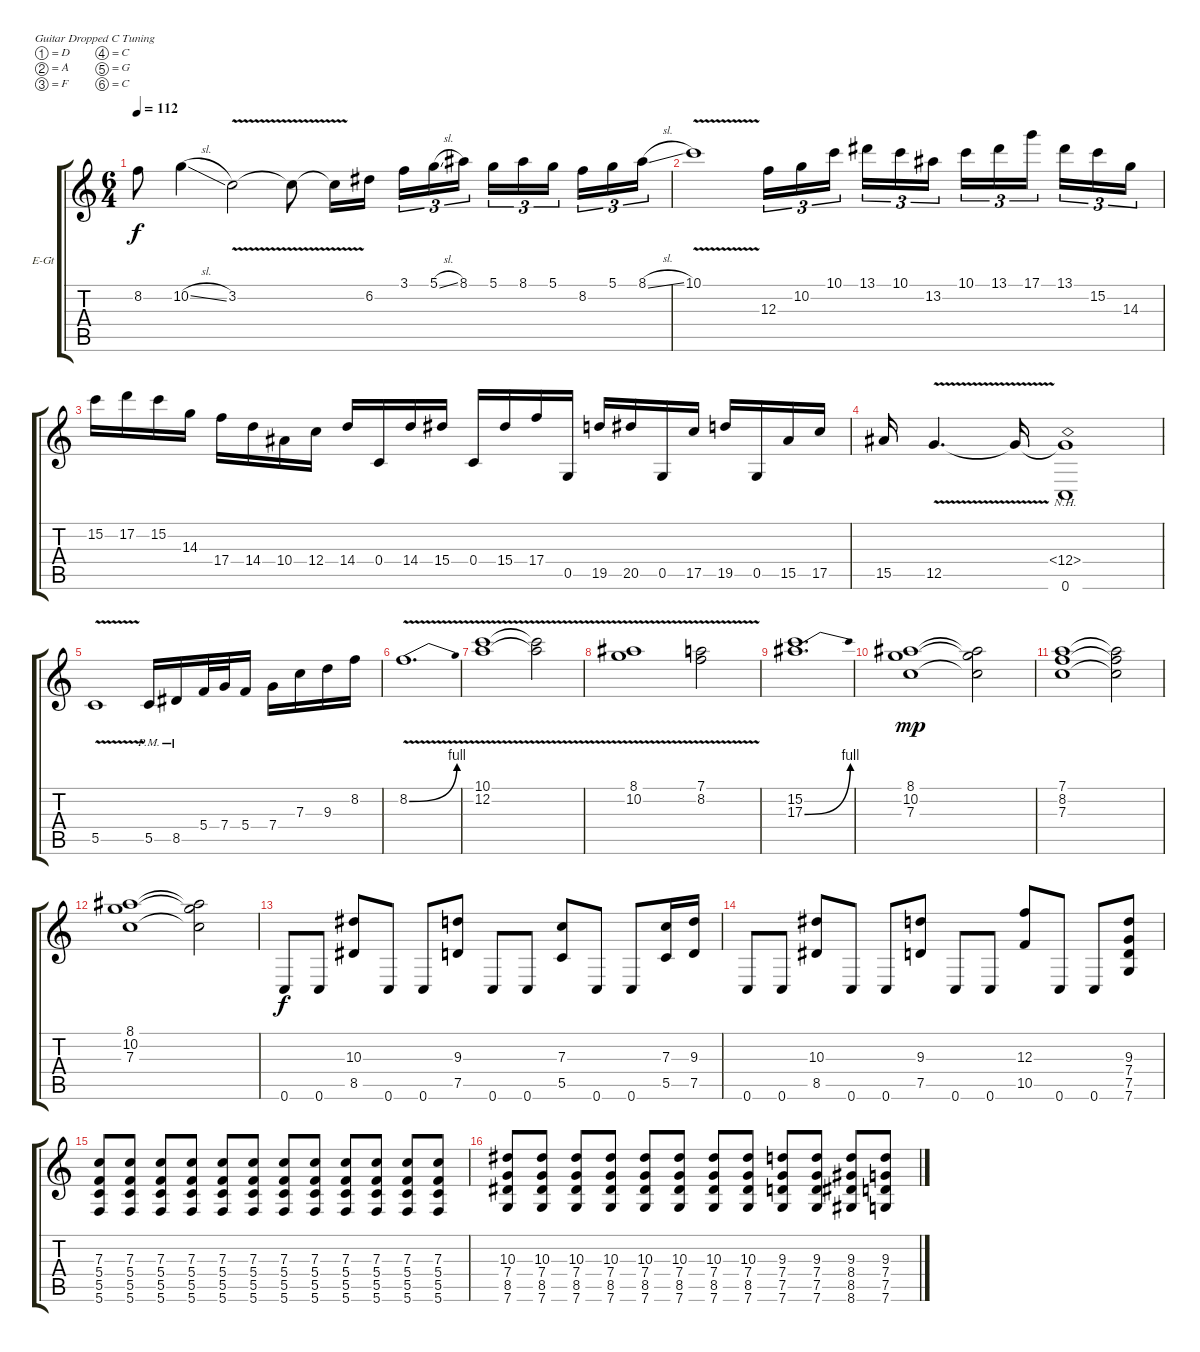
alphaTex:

\defaultSystemsLayout 4
\bracketExtendMode groupsimilarinstruments
\firstSystemTrackNameOrientation horizontal
\otherSystemsTrackNameOrientation horizontal
\track ("Adam - Lead" "E-Gt") {instrument distortionguitar}
\staff {score tabs}
\tuning (D4 A3 F3 C3 G2 C2)
\ts (6 4)
\tempo 112
\clef g2
\scale
0.333333
\ks c
8.2.8{dy f} 10.2{sl}.4 3.2{v}.2 3.2{t}.8 3.2{v t}.16 6.2.16 3.1.16{tu (3 2)} 5.1{sl}.16{tu (3 2)} 8.1.16{tu (3 2)} 5.1.16{tu (3 2)} 8.1.16{tu (3 2)} 5.1.16{tu (3 2)} 8.2.16{tu (3 2)} 5.1.16{tu (3 2)} 8.1{sl}.16{tu (3 2)} |
\scale
0.333333 10.1{v}.1 12.3.16{tu (3 2)} 10.2.16{tu (3 2)} 10.1.16{tu (3 2)} 13.1.16{tu (3 2)} 10.1.16{tu (3 2)} 13.2.16{tu (3 2)} 10.1.16{tu (3 2)} 13.1.16{tu (3 2)} 17.1.16{tu (3 2)} 13.1.16{tu (3 2)} 15.2.16{tu (3 2)} 14.3.16{tu (3 2)} |
\scale
0.333333 15.2.16 17.2.16 15.2.16 14.3.16 17.4.16 14.4.16 10.4.16 12.4.16 14.4.16 0.4.16 14.4.16 15.4.16 0.4.16 15.4.16 17.4.16 0.5.16 19.5.16 20.5.16 0.5.16 17.5.16 19.5.16 0.5.16 15.5.16 17.5.16 |
\scale
0.333333 15.5.16 12.5{v}.4{d} 12.5{t}.16 (12.5{t} 12.4{nh} 0.6).1 |
5.5{v}.1 5.5{pm}.16 8.5{pm}.16 5.4.32 7.4.32 5.4.16 7.4.16 7.3.16 9.3.16 8.2.16 |
8.2{be (bend 0 0 6.6 4) v}.1{d} |
(10.1{v} 12.2{v}).1 (10.1{t} 12.2{t}).2 |
(8.1{v} 10.2{v}).1 (7.1 8.2{v}).2 |
(15.2 17.3{be (bend 0 0 15 4)}).1{d} |
(7.3 10.2 8.1).1{dy mp} (7.3{t} 10.2{t} 8.1{t}).2 |
(7.1 8.2 7.3).1 (7.3{t} 8.2{t} 7.1{t}).2 |
(7.3 10.2 8.1).1 (7.3{t} 10.2{t} 8.1{t}).2 |
0.6.8{dy f} 0.6.8 (8.5 10.3).8 0.6.8 0.6.8 (7.5 9.3).8 0.6.8 0.6.8 (5.5 7.3).8 0.6.8 0.6.8 (5.5 7.3).16 (7.5 9.3).16 |
0.6.8 0.6.8 (8.5 10.3).8 0.6.8 0.6.8 (7.5 9.3).8 0.6.8 0.6.8 (10.5 12.3).8 0.6.8 0.6.8 (7.6 7.5 7.4 9.3).8 |
(5.6 5.5 5.4 7.3).8 (5.6 5.5 5.4 7.3).8 (5.6 7.3 5.4 5.5).8 (5.6 7.3 5.4 5.5).8 (5.6 7.3 5.4 5.5).8 (5.6 7.3 5.4 5.5).8 (5.6 7.3 5.4 5.5).8 (5.6 7.3 5.4 5.5).8 (5.6 7.3 5.4 5.5).8 (5.6 7.3 5.4 5.5).8 (5.6 7.3 5.4 5.5).8 (5.6 7.3 5.4 5.5).8 |
(7.6 8.5 7.4 10.3).8 (7.6 8.5 7.4 10.3).8 (7.6 8.5 7.4 10.3).8 (7.6 8.5 7.4 10.3).8 (7.6 8.5 7.4 10.3).8 (7.6 8.5 7.4 10.3).8 (7.6 8.5 7.4 10.3).8 (7.6 8.5 7.4 10.3).8 (7.6 7.5 7.4 9.3).8 (7.6 7.5 7.4 9.3).8 (8.6 8.5 8.4 9.3).8 (7.6 7.5 7.4 9.3).8
